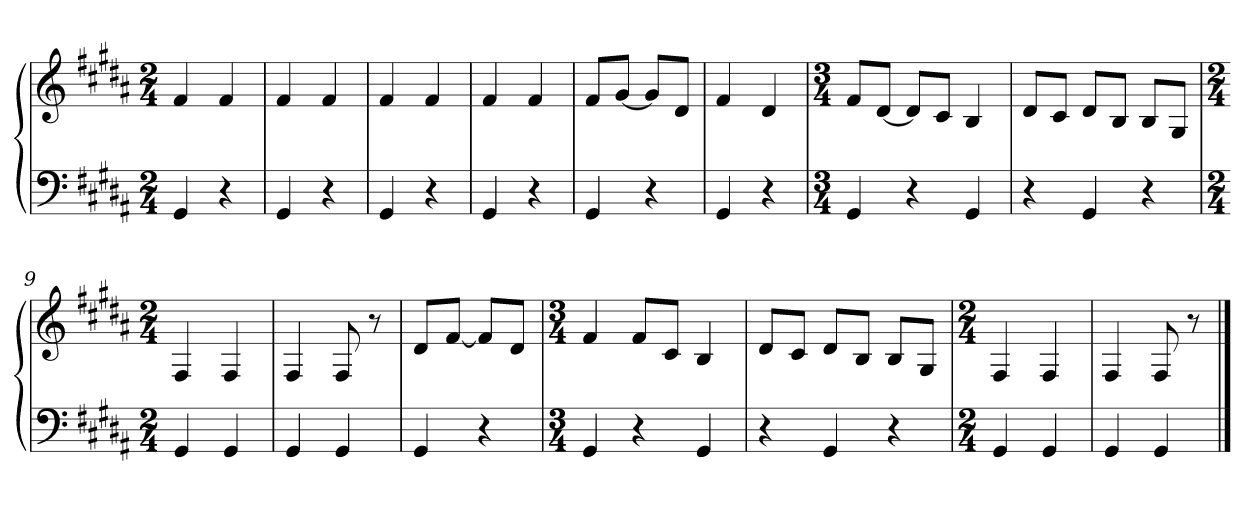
**kern	**kern
*part1	*part1
*staff2	*staff1
*clefF4	*clefG2
*k[f#c#g#d#a#]	*k[f#c#g#d#a#]
*M2/4	*M2/4
=1	=1
4GG#/	4f#/
4r	4f#/
=2	=2
4GG#/	4f#/
4r	4f#/
=3	=3
4GG#/	4f#/
4r	4f#/
=4	=4
4GG#/	4f#/
4r	4f#/
=5	=5
4GG#/	8f#/L
.	[8g#/J
4r	8g#/L]
.	8d#/J
=6	=6
4GG#/	4f#/
4r	4d#/
=7	=7
*M3/4	*M3/4
4GG#/	8f#/L
.	[8d#/J
4r	8d#/L]
.	8c#/J
4GG#/	4B/
=8	=8
4r	8d#/L
.	8c#/J
4GG#/	8d#/L
.	8B/J
4r	8B/L
.	8G#/J
=9	=9
*M2/4	*M2/4
4GG#/	4F#/
4GG#/	4F#/
=10	=10
4GG#/	4F#/
4GG#/	8F#/
.	8r
=11	=11
4GG#/	8d#/L
.	[8f#/J
4r	8f#/L]
.	8d#/J
=12	=12
*M3/4	*M3/4
4GG#/	4f#/
4r	8f#/L
.	8c#/J
4GG#/	4B/
=13	=13
4r	8d#/L
.	8c#/J
4GG#/	8d#/L
.	8B/J
4r	8B/L
.	8G#/J
=14	=14
*M2/4	*M2/4
4GG#/	4F#/
4GG#/	4F#/
=15	=15
4GG#/	4F#/
4GG#/	8F#/
.	8r
==	==
*-	*-
